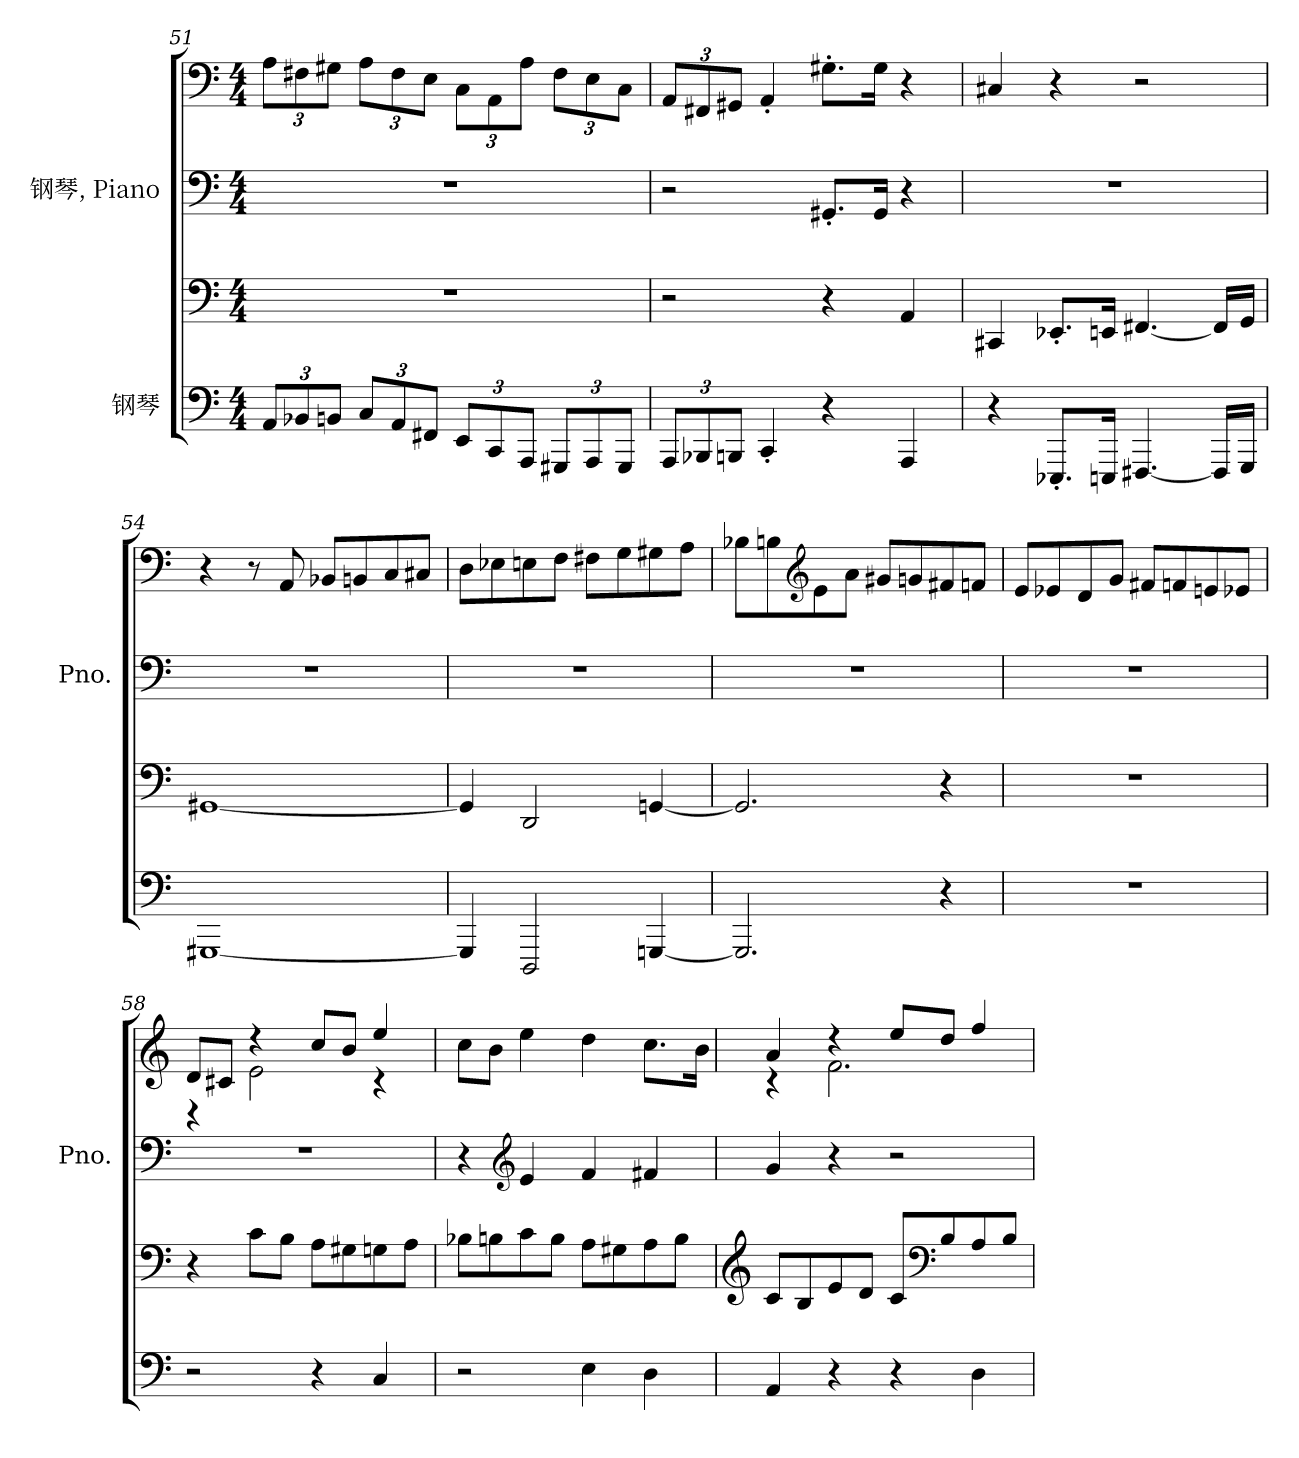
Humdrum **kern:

**kern	**kern	**kern	**kern
*part2	*part2	*part1	*part1
*staff4	*staff3	*staff2	*staff1
*I"钢琴	*	*I"钢琴, Piano	*
*	*	*I'Pno.	*
*clefF4	*clefF4	*clefF4	*clefF4
*k[]	*k[]	*k[]	*k[]
*M4/4	*M4/4	*M4/4	*M4/4
*Xbrackettup	*	*	*Xbrackettup
=51	=51	=51	=51
12AA/L	1r	1r	12A\L
12BB-X/	.	.	12F#X\
12BBn/J	.	.	12G#X\J
12C/L	.	.	12A\L
12AA/	.	.	12F#\
12FF#X/J	.	.	12E\J
12EE/L	.	.	12C\L
12CC/	.	.	12AA\
12AAA/J	.	.	12A\J
12GGG#X/L	.	.	12F#\L
12AAA/	.	.	12E\
12GGG#/J	.	.	12C\J
!!LO:LB:g=z
=52	=52	=52	=52
12AAA/L	2r	2r	12AA/L
12BBB-X/	.	.	12FF#X/
12BBBn/J	.	.	12GG#X/J
4CC'/	.	.	4AA'/
4r	4r	8.GG#X'/L	8.G#X'\L
.	.	16GG#/Jk	16G#\Jk
4AAA/	4AA/	4r	4r
=53	=53	=53	=53
4r	4CC#X/	1r	4C#X/
8.EEE-X'/L	8.EE-X'/L	.	4r
16EEEn/Jk	16EEn/Jk	.	.
[4.FFF#X/	[4.FF#X/	.	2r
16FFF#/LL]	16FF#/LL]	.	.
16GGG/JJ	16GG/JJ	.	.
=54	=54	=54	=54
[1GGG#X	[1GG#X	1r	4r
.	.	.	8r
.	.	.	8AA/
.	.	.	8BB-X/L
.	.	.	8BBn/
.	.	.	8C/
.	.	.	8C#X/J
=55	=55	=55	=55
4GGG#/]	4GG#/]	1r	8D\L
.	.	.	8E-X\
2DDD/	2DD/	.	8En\
.	.	.	8F\J
.	.	.	8F#X\L
.	.	.	8G\
[4GGGn/	[4GGn/	.	8G#X\
.	.	.	8A\J
!!LO:PB:g=z
=56	=56	=56	=56
2.GGG/]	2.GG/]	1r	8B-X\L
.	.	.	8Bn\
*	*	*	*clefG2
.	.	.	8e\
.	.	.	8a\J
.	.	.	8g#X/L
.	.	.	8gn/
4r	4r	.	8f#X/
.	.	.	8fn/J
=57	=57	=57	=57
1r	1r	1r	8e/L
.	.	.	8e-X/
.	.	.	8d/
.	.	.	8g/J
.	.	.	8f#X/L
.	.	.	8fn/
.	.	.	8en/
.	.	.	8e-X/J
=58	=58	=58	=58
*	*	*	*^
2r	4r	1r	8d/L	4r
.	.	.	8c#X/J	.
.	8c\L	.	4r	2e\
.	8B\J	.	.	.
4r	8A\L	.	8cc/L	.
.	8G#X\	.	8b/J	.
4C/	8Gn\	.	4ee/	4r
.	8A\J	.	.	.
*	*	*	*v	*v
!!LO:LB:g=z
=59	=59	=59	=59
2r	8B-X\L	4r	8cc\L
.	8Bn\	.	8b\J
*	*	*clefG2	*
.	8c\	4e/	4ee\
.	8B\J	.	.
4E\	8A\L	4f/	4dd\
.	8G#X\	.	.
4D\	8A\	4f#X/	8.cc\L
.	8B\J	.	.
.	.	.	16b\Jk
=60	=60	=60	=60
*	*clefG2	*	*
*	*	*	*^
4AA/	8c/L	4g/	4a/	4r
.	8B/	.	.	.
4r	8e/	4r	4r	2.f\
.	8d/J	.	.	.
4r	8c/L	2r	8ee/L	.
*	*clefF4	*	*	*
.	8B/	.	8dd/J	.
4D\	8A/	.	4ff/	.
.	8B/J	.	.	.
*	*	*	*v	*v
=	=	=	=
*-	*-	*-	*-
